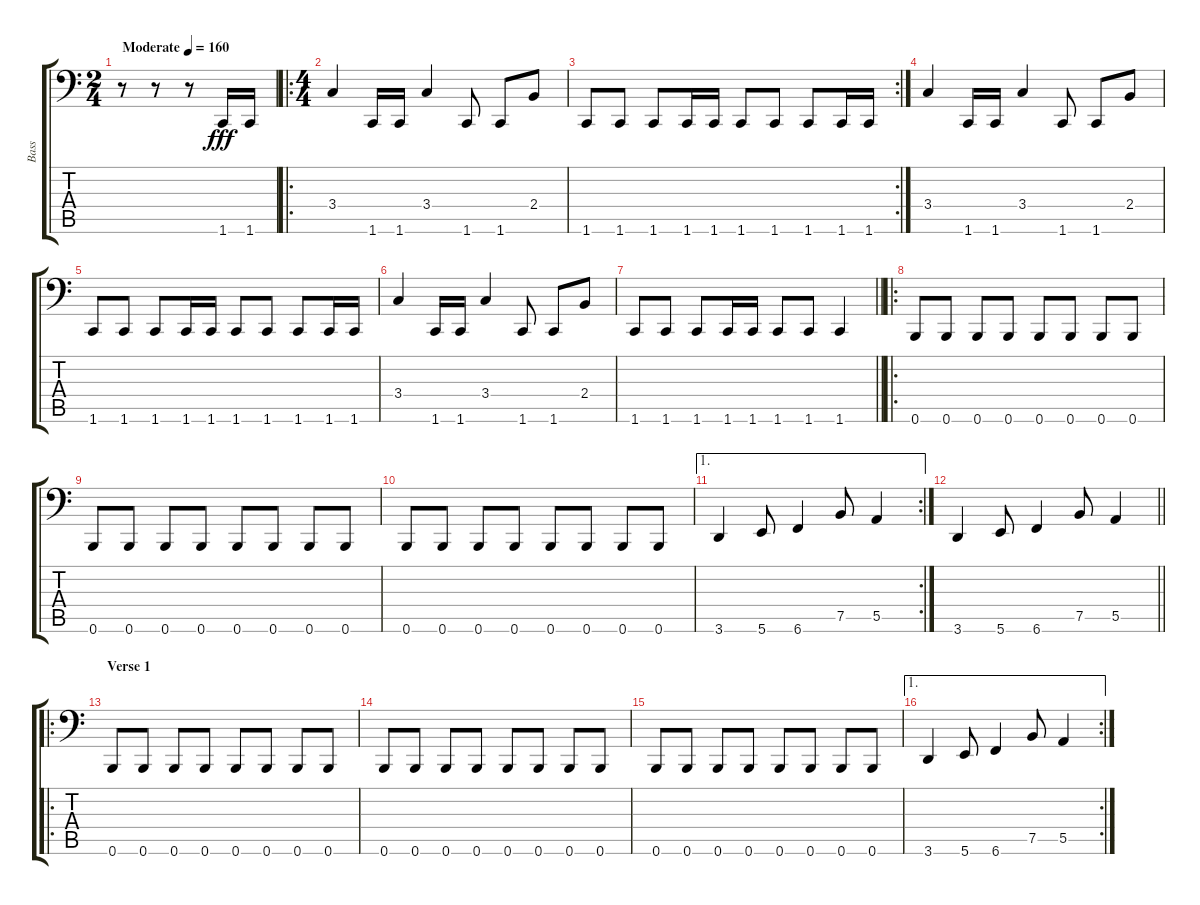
\track ("Bass" "Bass") {instrument electricbassfinger}
\staff {score tabs}
\tuning (B2 Gb2 D2 A1 E1 B0) {hide}
\ts (2 4)
\tempo (160 "Moderate")
\clef f4
\ks c
r.8{dy fff instrument electricbassfinger} r.8 r.8 1.6.16 1.6.16 |
\ro
\ts (4 4)
3.4.4 1.6.16 1.6.16 3.4.4 1.6.8 1.6.8 2.4.8 |
\rc 2
1.6.8 1.6.8 1.6.8 1.6.16 1.6.16 1.6.8 1.6.8 1.6.8 1.6.16 1.6.16 |
3.4.4 1.6.16 1.6.16 3.4.4 1.6.8 1.6.8 2.4.8 |
1.6.8 1.6.8 1.6.8 1.6.16 1.6.16 1.6.8 1.6.8 1.6.8 1.6.16 1.6.16 |
3.4.4 1.6.16 1.6.16 3.4.4 1.6.8 1.6.8 2.4.8 |
\barLineRight lightlight
1.6.8 1.6.8 1.6.8 1.6.16 1.6.16 1.6.8 1.6.8 1.6.4 |
\ro
\section ("" "")
0.6.8 0.6.8 0.6.8 0.6.8 0.6.8 0.6.8 0.6.8 0.6.8 |
0.6.8 0.6.8 0.6.8 0.6.8 0.6.8 0.6.8 0.6.8 0.6.8 |
0.6.8 0.6.8 0.6.8 0.6.8 0.6.8 0.6.8 0.6.8 0.6.8 |
\ae 1
\rc 2
3.6.4 5.6.8 6.6.4 7.5.8 5.5.4 |
\barLineRight lightlight
3.6.4 5.6.8 6.6.4 7.5.8 5.5.4 |
\ro
\section ("" "Verse 1")
0.6.8 0.6.8 0.6.8 0.6.8 0.6.8 0.6.8 0.6.8 0.6.8 |
0.6.8 0.6.8 0.6.8 0.6.8 0.6.8 0.6.8 0.6.8 0.6.8 |
0.6.8 0.6.8 0.6.8 0.6.8 0.6.8 0.6.8 0.6.8 0.6.8 |
\ae 1
\rc 2
3.6.4 5.6.8 6.6.4 7.5.8 5.5.4
